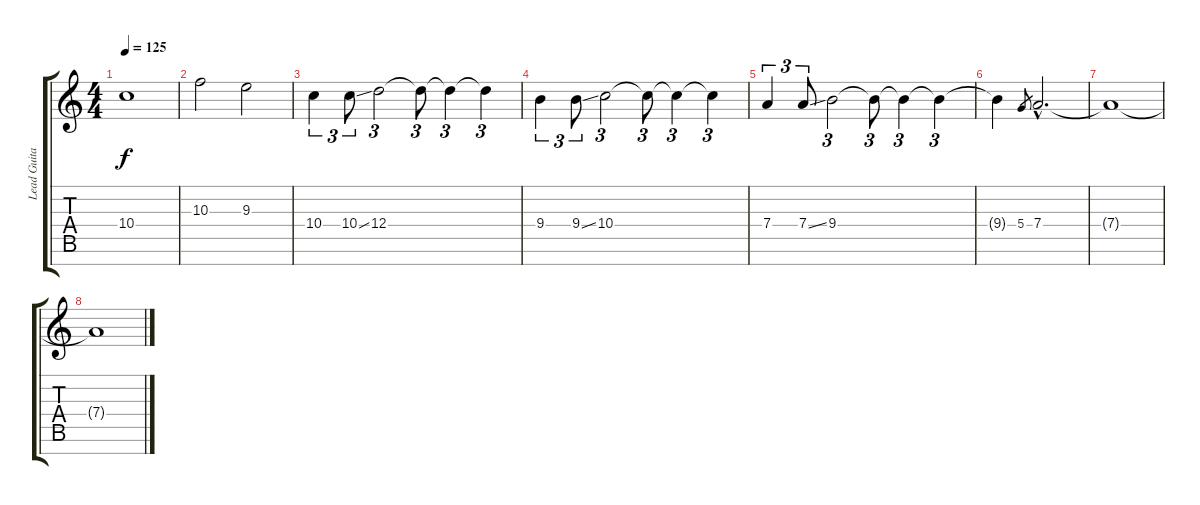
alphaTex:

\track ("Lead Guitar" "Lead Guita") {instrument electricguitarclean}
\staff {score tabs}
\tuning (E4 B3 G3 D3 A2 E2 B1) {hide}
\ts (4 4)
\tempo 125
\clef g2
\ks c
10.4.1{dy f} |
10.3.2 9.3.2 |
10.4.4{tu (3 2)} 10.4{ss}.8{tu (3 2)} 12.4.2{tu (3 2)} 12.4{t}.8{tu (3 2)} 12.4{t}.4{tu (3 2)} 12.4{t}.4{tu (3 2)} |
9.4.4{tu (3 2)} 9.4{ss}.8{tu (3 2)} 10.4.2{tu (3 2)} 10.4{t}.8{tu (3 2)} 10.4{t}.4{tu (3 2)} 10.4{t}.4{tu (3 2)} |
7.4.4{tu (3 2)} 7.4{ss}.8{tu (3 2)} 9.4.2{tu (3 2)} 9.4{t}.8{tu (3 2)} 9.4{t}.4{tu (3 2)} 9.4{t}.4{tu (3 2)} |
9.4{t}.4 5.4.8{gr} 7.4{hac}.2{d} |
7.4{t}.1{volume 0} |
7.4{t}.1
